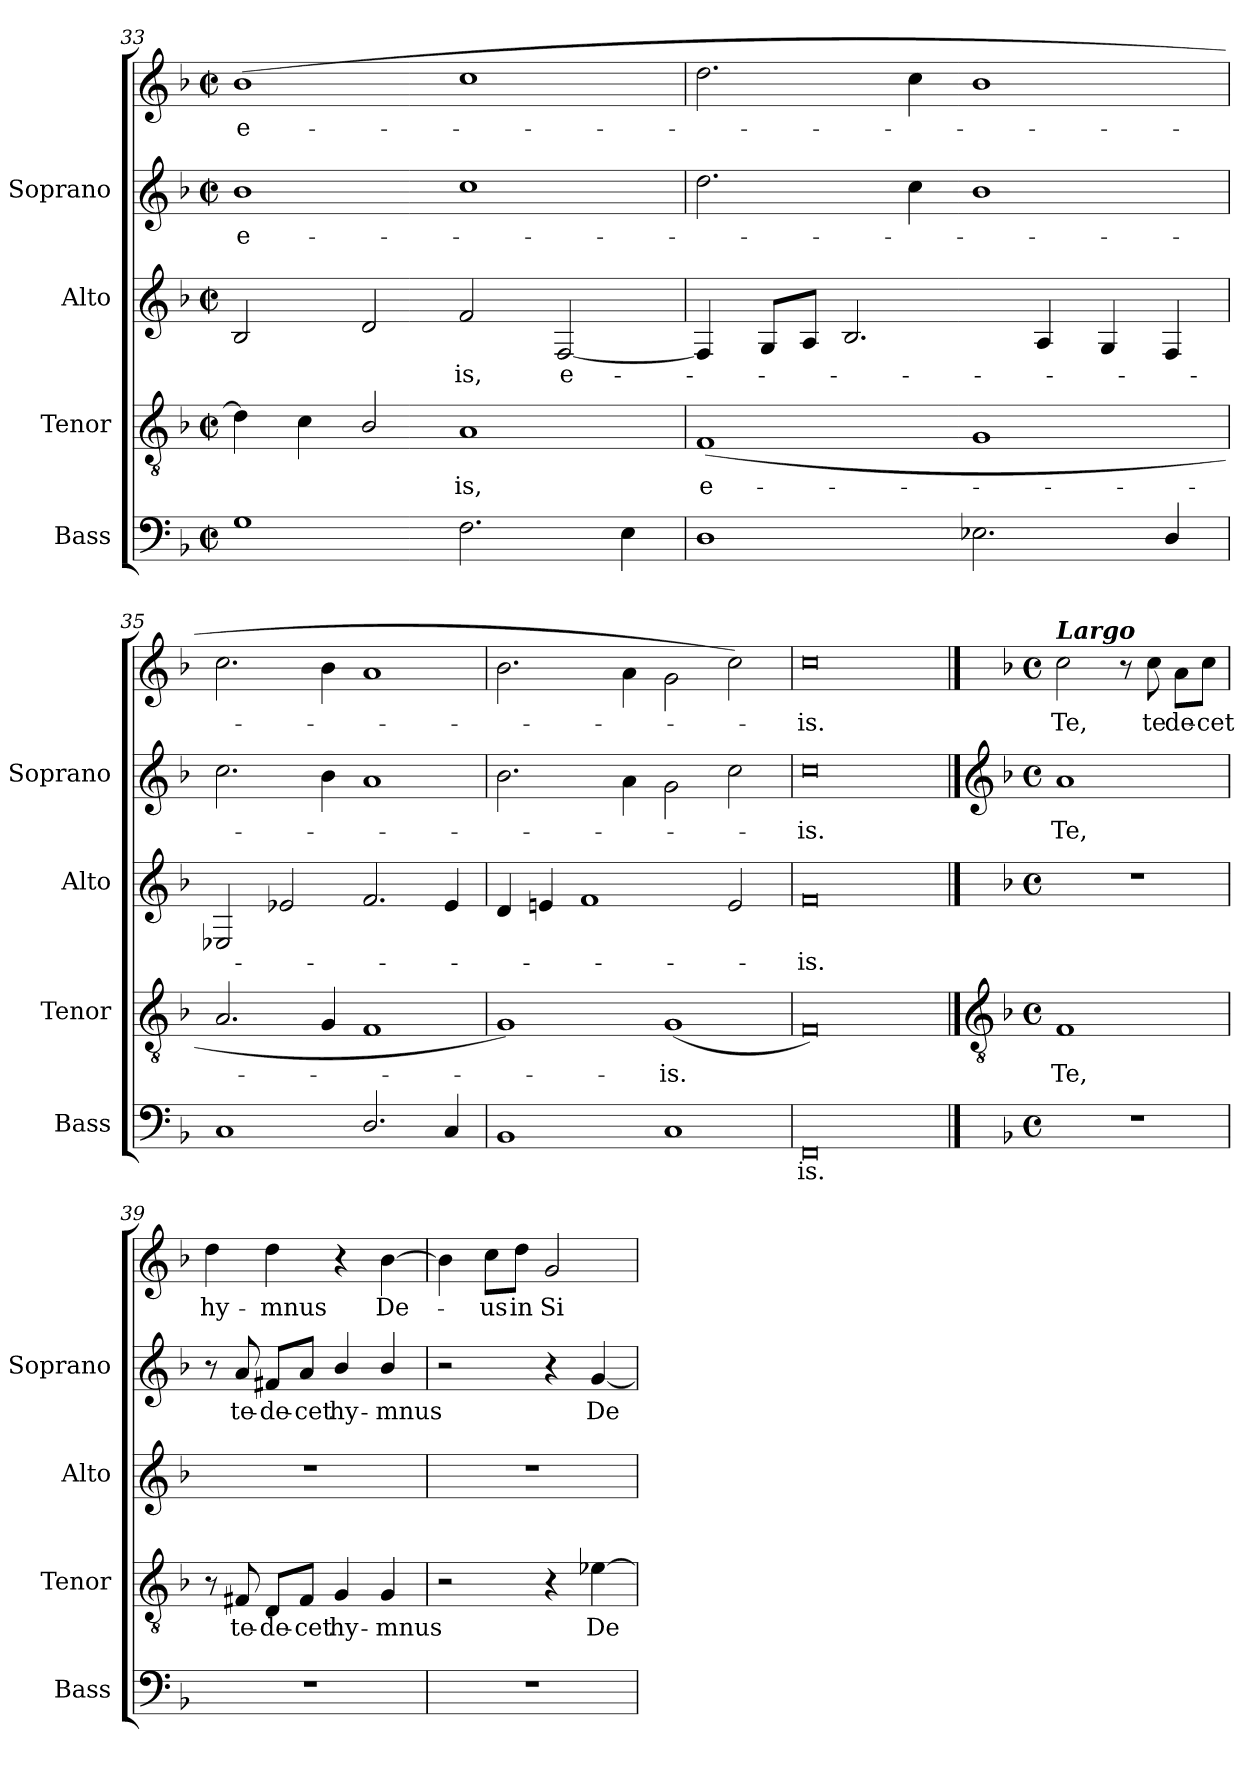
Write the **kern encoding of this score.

**kern	**text	**kern	**text	**kern	**text	**kern	**text	**kern	**text
*part4	*part4	*part3	*part3	*part2	*part2	*part1	*part1	*part1	*part1
*staff5	*staff5	*staff4	*staff4	*staff3	*staff3	*staff2	*staff2	*staff1	*staff1
*I"Bass	*	*I"Tenor	*	*I"Alto	*	*I"Soprano	*	*	*
*I'Bass	*	*I'Tenor	*	*I'Alto	*	*I'Soprano	*	*	*
*clefF4	*	*clefGv2	*	*clefG2	*	*	*	*clefG2	*
*k[b-]	*	*k[b-]	*	*k[b-]	*	*k[b-]	*	*k[b-]	*
*F:	*	*F:	*	*F:	*	*F:	*	*F:	*
*M4/2	*	*M4/2	*	*M4/2	*	*M4/2	*	*M4/2	*
*met(c|)	*	*met(c|)	*	*met(c|)	*	*met(c|)	*	*met(c|)	*
=33	=33	=33	=33	=33	=33	=33	=33	=33	=33
!	!	!	!	!	!	!	!LO:LY:b	!	!LO:LY:b
1G	.	4d]	.	2B-	.	1b-	e-	(>1b-	e-
.	.	4c	.	.	.	.	.	.	.
.	.	2B-/	.	2d	.	.	.	.	.
!	!	!	!LO:LY:b	!	!LO:LY:b	!	!	!	!
2.F	.	1A	is,	2f	is,	1cc	.	1cc	.
!	!	!	!	!	!LO:LY:b	!	!	!	!
.	.	.	.	[2F	e-	.	.	.	.
4E	.	.	.	.	.	.	.	.	.
=34	=34	=34	=34	=34	=34	=34	=34	=34	=34
!	!	!	!LO:LY:b	!	!	!	!	!	!
1D	.	(<1F	e-	4F]	.	2.dd	.	2.dd	.
.	.	.	.	8GL	.	.	.	.	.
.	.	.	.	8AJ	.	.	.	.	.
.	.	.	.	2.B-	.	.	.	.	.
.	.	.	.	.	.	4cc	.	4cc	.
2.E-X	.	1G	.	.	.	1b-	.	1b-	.
.	.	.	.	4A	.	.	.	.	.
.	.	.	.	4G	.	.	.	.	.
4D/	.	.	.	4F	.	.	.	.	.
=35	=35	=35	=35	=35	=35	=35	=35	=35	=35
1C	.	2.A	.	2E-X	.	2.cc	.	2.cc	.
.	.	.	.	2e-X	.	.	.	.	.
.	.	4G	.	.	.	4b-	.	4b-	.
2.D/	.	1F	.	2.f	.	1a\	.	1a\	.
4C	.	.	.	4e-	.	.	.	.	.
=36	=36	=36	=36	=36	=36	=36	=36	=36	=36
1BB-	.	1G)	.	4d	.	2.b-	.	2.b-	.
.	.	.	.	4en	.	.	.	.	.
.	.	.	.	1f	.	.	.	.	.
.	.	.	.	.	.	4a\	.	4a\	.
!	!	!	!LO:LY:b	!	!	!	!	!	!
1C	.	(<1G	is.	.	.	2g\	.	2g\	.
.	.	.	.	2e	.	2cc	.	2cc)	.
=37	=37	=37	=37	=37	=37	=37	=37	=37	=37
!	!LO:LY:b	!	!	!	!LO:LY:b	!	!LO:LY:b	!	!LO:LY:b
0FF	is.	0F)	.	0f	is.	0cc	is.	0cc	is.
!!LO:LB:g=z
==38	==38	==38	==38	==38	==38	==38	==38	==38	==38
*	*	*clefGv2	*	*	*	*clefG2	*	*	*
*	*	*	*	*	*	*k[b-]	*	*k[b-]	*
*	*	*	*	*	*	*F:	*	*F:	*
*M4/4	*	*M4/4	*	*M4/4	*	*M4/4	*	*M4/4	*
*met(c)	*	*met(c)	*	*met(c)	*	*met(c)	*	*met(c)	*
!	!	!	!	!	!	!	!	!LO:TX:a:Bi:t=Largo	!
!	!	!	!LO:LY:b	!	!	!	!LO:LY:b	!	!LO:LY:b
1r	.	1F	Te,	1r	.	1a	Te,	2cc	Te,
.	.	.	.	.	.	.	.	8r	.
!	!	!	!	!	!	!	!	!	!LO:LY:b
.	.	.	.	.	.	.	.	8cc	te
!	!	!	!	!	!	!	!	!	!LO:LY:b
.	.	.	.	.	.	.	.	8a\L	de-
!	!	!	!	!	!	!	!	!	!LO:LY:b
.	.	.	.	.	.	.	.	8cc\J	-cet
=39	=39	=39	=39	=39	=39	=39	=39	=39	=39
!	!	!	!	!	!	!	!	!	!LO:LY:b
1r	.	8r	.	1r	.	8r	.	4dd	hy-
!	!	!	!LO:LY:b	!	!	!	!LO:LY:b	!	!
.	.	8F#X	te-	.	.	8a	te-	.	.
!	!	!	!LO:LY:b	!	!	!	!LO:LY:b	!	!LO:LY:b
.	.	8D/L	-de-	.	.	8f#X/L	-de-	4dd	-mnus
!	!	!	!LO:LY:b	!	!	!	!LO:LY:b	!	!
.	.	8F#/J	-cet	.	.	8a/J	-cet	.	.
!	!	!	!LO:LY:b	!	!	!	!LO:LY:b	!	!
.	.	4G	hy-	.	.	4b-/	hy-	4r	.
!	!	!	!LO:LY:b	!	!	!	!LO:LY:b	!	!LO:LY:b
.	.	4G	-mnus	.	.	4b-/	-mnus	[4b-	De-
=40	=40	=40	=40	=40	=40	=40	=40	=40	=40
1r	.	2r	.	1r	.	2r	.	4b-]	.
!	!	!	!	!	!	!	!	!	!LO:LY:b
.	.	.	.	.	.	.	.	8cc\L	us
!	!	!	!	!	!	!	!	!	!LO:LY:b
.	.	.	.	.	.	.	.	8dd\J	in
!	!	!	!	!	!	!	!	!	!LO:LY:b
.	.	4r	.	.	.	4r	.	2g	Si-
!	!	!	!LO:LY:b	!	!	!	!LO:LY:b	!	!
.	.	[4e-X	De-	.	.	[4g	De-	.	.
=	=	=	=	=	=	=	=	=	=
*-	*-	*-	*-	*-	*-	*-	*-	*-	*-
